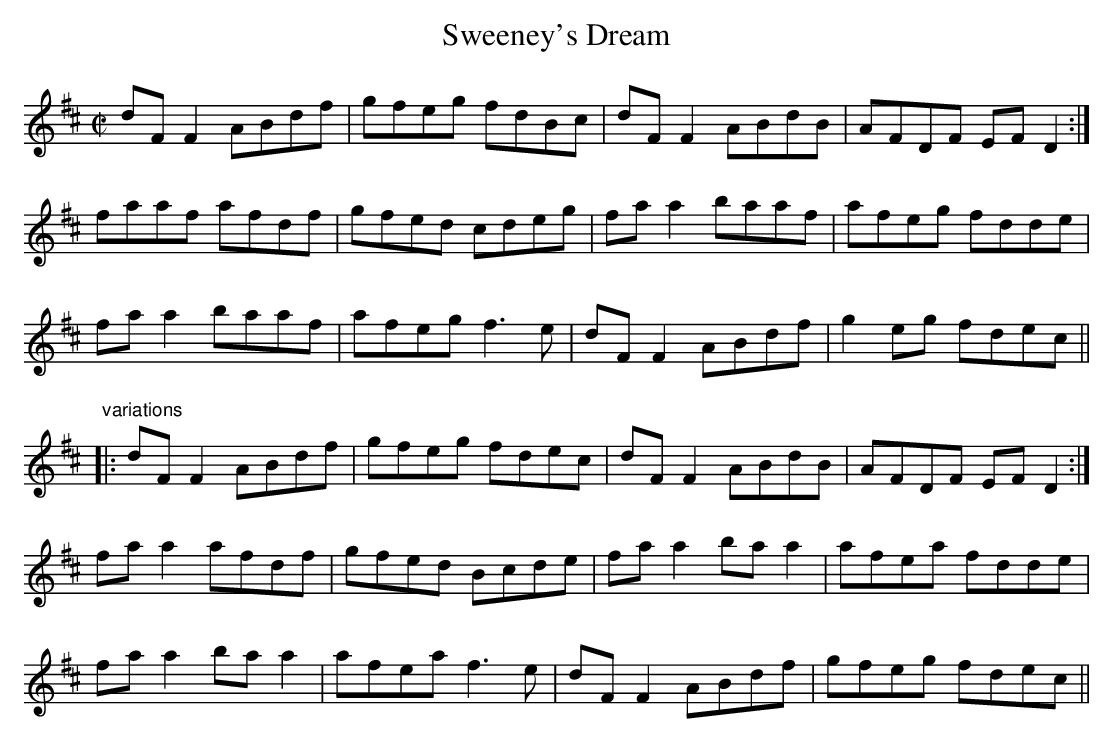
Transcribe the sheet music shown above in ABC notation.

X:1
T:Sweeney's Dream
M:C|
K:D
dFF2 ABdf|gfeg fdBc|dFF2 ABdB|AFDF EFD2:|
faaf afdf|gfed cdeg|faa2 baaf|afeg fdde|
faa2 baaf|afeg f3e|dFF2 ABdf|g2eg fdec||
"variations"
|:dFF2 ABdf|gfeg fdec|dFF2 ABdB|AFDF EFD2:|
faa2 afdf|gfed Bcde|faa2 baa2|afea fdde|
faa2 baa2|afea f3e|dFF2 ABdf|gfeg fdec||
